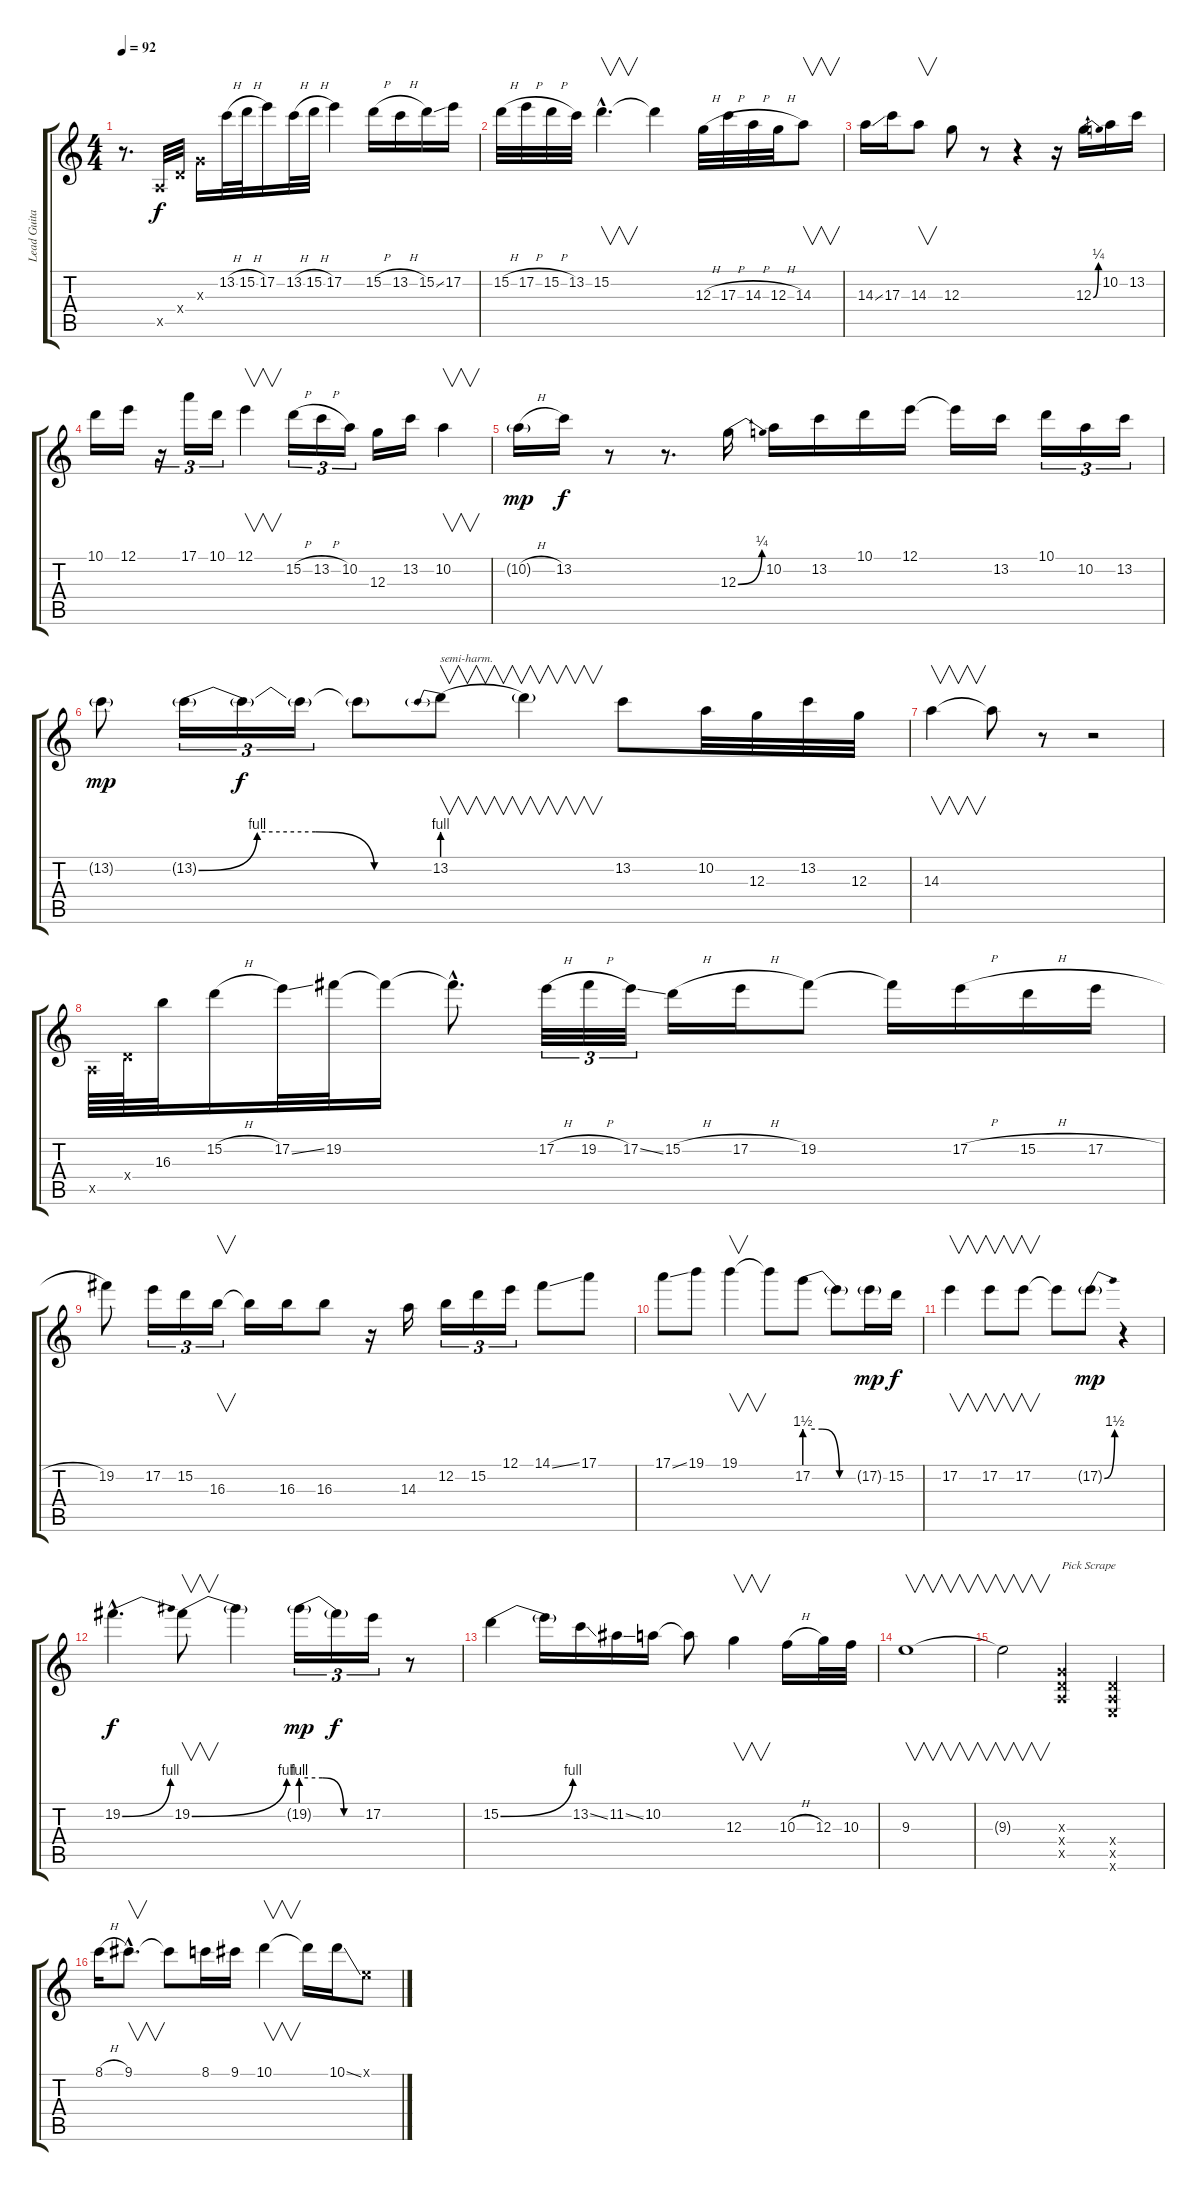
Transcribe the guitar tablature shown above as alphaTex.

\track ("Lead Guitar" "Lead Guita") {instrument distortionguitar}
\staff {score tabs}
\tuning (E4 B3 G3 D3 A2 E2) {hide}
\ts (4 4)
\tempo 92
\clef g2
\ks c
r.8{d dy f} 0.5{x}.32 0.4{x}.32 0.3{x}.16 13.2{h}.32 15.2{h}.32 17.2.16 13.2{h}.32 15.2{h}.32 17.2.4 15.2{h}.16 13.2{h}.16 15.2{ss}.16 17.2.16 |
15.2{h}.32 17.2{h}.32 15.2{h}.32 13.2.32 15.2{hac}.4{v d} 15.2{t}.4 12.3{h}.32 17.3{h}.32 14.3{h}.32 12.3{h}.32 14.3.8{v} |
14.3{ss}.16 17.3.16 14.3.8{v} 12.3.8 r.8 r.4 r.16 12.3{be (bend 0 0 60 1)}.16 10.2.16 13.2.16 |
10.1.16 12.1.16 r.16{tu (3 2)} 17.1.16{tu (3 2)} 10.1.16{tu (3 2)} 12.1.4{v} 15.2{h}.16{tu (3 2)} 13.2{h}.16{tu (3 2)} 10.2.16{tu (3 2)} 12.3.16 13.2.16 10.2.4{v} |
10.2{h g}.16{dy mp} 13.2.16{dy f} r.8 r.8{d} 12.3{be (bend 0 0 60 1)}.16 10.2.16 13.2.16 10.1.16 12.1.16 12.1{t}.16 13.2.16 10.1.16{tu (3 2)} 10.2.16{tu (3 2)} 13.2.16{tu (3 2)} |
13.2{g}.8{dy mp} 13.2{be (custom 0 0 15 4 30 4 45 0 60 0) g}.16{tu (3 2)} 13.2{t}.16{tu (3 2) dy f} 13.2{t}.16{tu (3 2)} 13.2{t}.8 13.2{be (prebend 0 4 60 4)}.8{v txt "semi-harm."} 13.2{t}.4{v} 13.2.8 10.2.32 12.3.32 13.2.32 12.3.32 |
14.3.4{v} 14.3{t}.8 r.8 r.2 |
0.5{x}.64 0.4{x}.64 16.3.32 15.2{h}.16 17.2{ss}.32 19.2.32 19.2{t}.16 19.2{hac t}.8{d} 17.2{h}.32{tu (3 2)} 19.2{h}.32{tu (3 2)} 17.2{ss}.32{tu (3 2)} 15.2{h}.16 17.2{h}.16 19.2.8 19.2{t}.16 17.2{h}.16 15.2{h}.16 17.2{h}.16 |
19.2.8 17.2.16{tu (3 2)} 15.2.16{tu (3 2)} 16.3.16{v tu (3 2)} 16.3{t}.16 16.3.16 16.3.8 r.16 14.3.16 12.2.16{tu (3 2)} 15.2.16{tu (3 2)} 12.1.16{tu (3 2)} 14.1{ss}.8 17.1.8 |
17.1{ss}.8 19.1.8 19.1.4{v} 19.1{t}.8 17.2{be (custom 0 6 20 6 40 0 60 0)}.8 17.2{t}.8 17.2{g}.16{dy mp} 15.2.16{dy f} |
17.2.4{v} 17.2.8{v} 17.2.8{v} 17.2{t}.8 17.2{be (bend 0 0 60 6) g}.8{dy mp} r.4 |
19.2{be (bend 0 0 60 4) hac}.4{d dy f} 19.2{be (bend 0 0 60 4)}.8{v} 19.2{t}.4 19.2{be (custom 0 4 20 4 40 0 60 0) g}.16{tu (3 2) dy mp} 19.2{t}.16{tu (3 2) dy f} 17.2.16{tu (3 2)} r.8 |
15.2{be (bend 0 0 60 4)}.4 15.2{t}.16 13.2{ss}.16 11.2{ss}.16 10.2.16 10.2{t}.8 12.3.4{v} 10.3{h}.16 12.3.32 10.3.32 |
9.3.1{v} |
9.3{t}.2{v} (0.3{x} 0.4{x} 0.5{x}).4{txt "Pick Scrape"} (0.4{x} 0.5{x} 0.6{x}).4 |
8.1{h}.16 9.1{hac}.8{v d} 9.1{t}.8 8.1.16 9.1.16 10.1.4{v} 10.1{t}.16 10.1{ss}.16 0.1{x}.8
